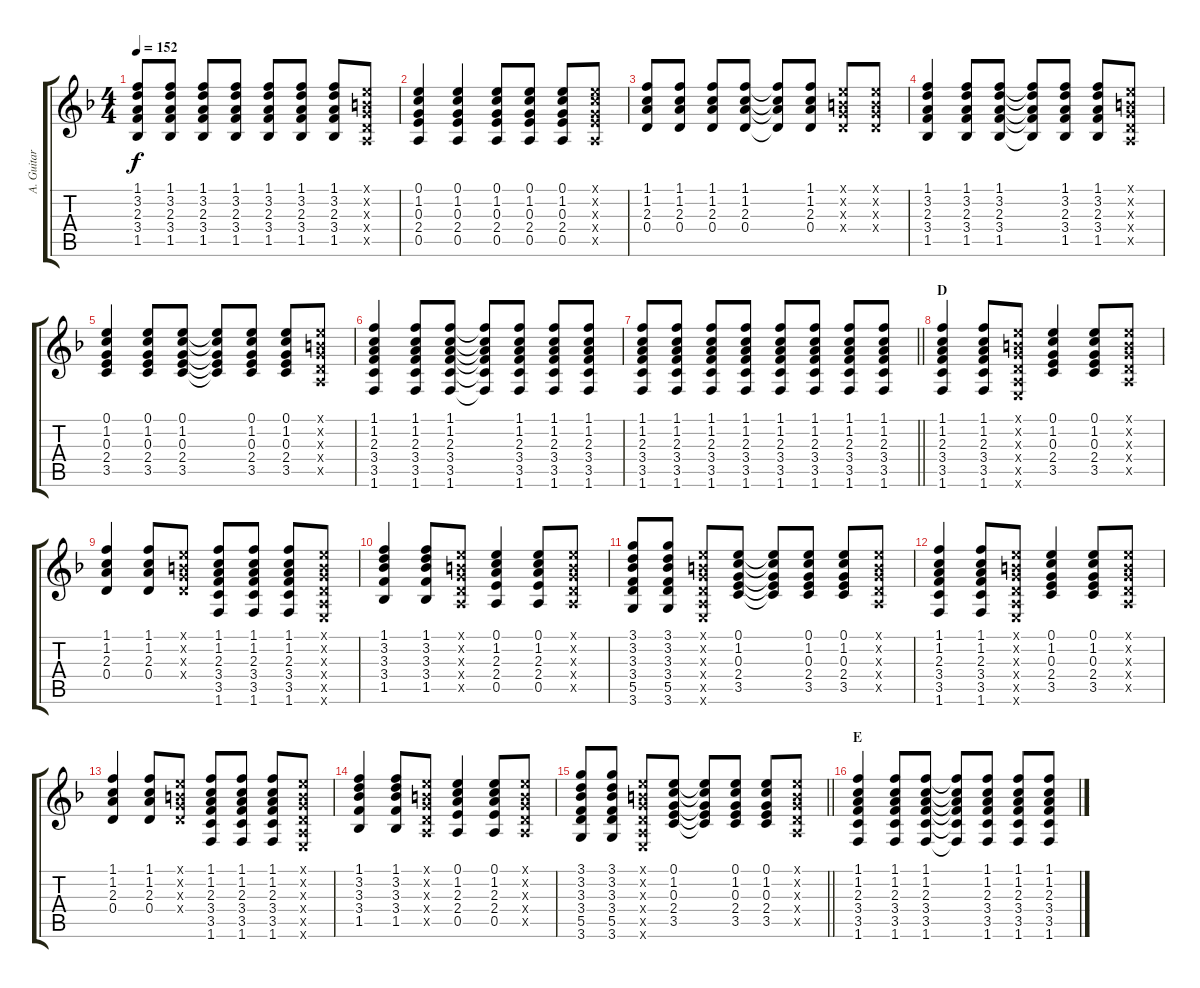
\track ("A. Guitar I" "A. Guitar ") {instrument acousticguitarsteel}
\staff {score tabs}
\tuning (E4 B3 G3 D3 A2 E2) {hide}
\ts (4 4)
\tempo 152
\clef g2
\ks f
(1.1 3.2 2.3 3.4 1.5).8{dy f} (1.1 3.2 2.3 3.4 1.5).8 (1.1 3.2 2.3 3.4 1.5).8 (1.1 3.2 2.3 3.4 1.5).8 (1.1 3.2 2.3 3.4 1.5).8 (1.1 3.2 2.3 3.4 1.5).8 (1.1 3.2 2.3 3.4 1.5).8 (0.1{x} 0.2{x} 0.3{x} 0.4{x} 0.5{x}).8 |
(0.1 1.2 0.3 2.4 0.5).4 (0.1 1.2 0.3 2.4 0.5).4 (0.1 1.2 0.3 2.4 0.5).8 (0.1 1.2 0.3 2.4 0.5).8 (0.1 1.2 0.3 2.4 0.5).8 (0.1{x} 1.2{x} 0.3{x} 2.4{x} 0.5{x}).8 |
(1.1 1.2 2.3 0.4).8 (1.1 1.2 2.3 0.4).8 (1.1 1.2 2.3 0.4).8 (1.1 1.2 2.3 0.4).8 (1.1{t} 1.2{t} 2.3{t} 0.4{t}).8 (1.1 1.2 2.3 0.4).8 (0.1{x} 0.2{x} 0.3{x} 0.4{x}).8 (0.1{x} 0.2{x} 0.3{x} 0.4{x}).8 |
(1.1 3.2 2.3 3.4 1.5).4 (1.1 3.2 2.3 3.4 1.5).8 (1.1 3.2 2.3 3.4 1.5).8 (1.1{t} 3.2{t} 2.3{t} 3.4{t} 1.5{t}).8 (1.1 3.2 2.3 3.4 1.5).8 (1.1 3.2 2.3 3.4 1.5).8 (0.1{x} 0.2{x} 0.3{x} 0.4{x} 0.5{x}).8 |
(0.1 1.2 0.3 2.4 3.5).4 (0.1 1.2 0.3 2.4 3.5).8 (0.1 1.2 0.3 2.4 3.5).8 (0.1{t} 1.2{t} 0.3{t} 2.4{t} 3.5{t}).8 (0.1 1.2 0.3 2.4 3.5).8 (0.1 1.2 0.3 2.4 3.5).8 (0.1{x} 0.2{x} 0.3{x} 0.4{x} 0.5{x}).8 |
(1.1 1.2 2.3 3.4 3.5 1.6).4 (1.1 1.2 2.3 3.4 3.5 1.6).8 (1.1 1.2 2.3 3.4 3.5 1.6).8 (1.1{t} 1.2{t} 2.3{t} 3.4{t} 3.5{t} 1.6{t}).8 (1.1 1.2 2.3 3.4 3.5 1.6).8 (1.1 1.2 2.3 3.4 3.5 1.6).8 (1.1 1.2 2.3 3.4 3.5 1.6).8 |
\barLineRight lightlight
(1.1 1.2 2.3 3.4 3.5 1.6).8 (1.1 1.2 2.3 3.4 3.5 1.6).8 (1.1 1.2 2.3 3.4 3.5 1.6).8 (1.1 1.2 2.3 3.4 3.5 1.6).8 (1.1 1.2 2.3 3.4 3.5 1.6).8 (1.1 1.2 2.3 3.4 3.5 1.6).8 (1.1 1.2 2.3 3.4 3.5 1.6).8 (1.1 1.2 2.3 3.4 3.5 1.6).8 |
\section ("" "D")
(1.1 1.2 2.3 3.4 3.5 1.6).4 (1.1 1.2 2.3 3.4 3.5 1.6).8 (0.1{x} 0.2{x} 0.3{x} 0.4{x} 0.5{x} 0.6{x}).8 (0.1 1.2 0.3 2.4 3.5).4 (0.1 1.2 0.3 2.4 3.5).8 (0.1{x} 0.2{x} 0.3{x} 0.4{x} 0.5{x}).8 |
(1.1 1.2 2.3 0.4).4 (1.1 1.2 2.3 0.4).8 (0.1{x} 0.2{x} 0.3{x} 0.4{x}).8 (1.1 1.2 2.3 3.4 3.5 1.6).8 (1.1 1.2 2.3 3.4 3.5 1.6).8 (1.1 1.2 2.3 3.4 3.5 1.6).8 (0.1{x} 0.2{x} 0.3{x} 0.4{x} 0.5{x} 0.6{x}).8 |
(1.1 3.2 3.3 3.4 1.5).4 (1.1 3.2 3.3 3.4 1.5).8 (0.1{x} 0.2{x} 0.3{x} 0.4{x} 0.5{x}).8 (0.1 1.2 2.3 2.4 0.5).4 (0.1 1.2 2.3 2.4 0.5).8 (0.1{x} 0.2{x} 0.3{x} 0.4{x} 0.5{x}).8 |
(3.1 3.2 3.3 3.4 5.5 3.6).8 (3.1 3.2 3.3 3.4 5.5 3.6).8 (0.1{x} 0.2{x} 0.3{x} 0.4{x} 0.5{x} 0.6{x}).8 (0.1 1.2 0.3 2.4 3.5).8 (0.1{t} 1.2{t} 0.3{t} 2.4{t} 3.5{t}).8 (0.1 1.2 0.3 2.4 3.5).8 (0.1 1.2 0.3 2.4 3.5).8 (0.1{x} 0.2{x} 0.3{x} 0.4{x} 0.5{x}).8 |
(1.1 1.2 2.3 3.4 3.5 1.6).4 (1.1 1.2 2.3 3.4 3.5 1.6).8 (0.1{x} 0.2{x} 0.3{x} 0.4{x} 0.5{x} 0.6{x}).8 (0.1 1.2 0.3 2.4 3.5).4 (0.1 1.2 0.3 2.4 3.5).8 (0.1{x} 0.2{x} 0.3{x} 0.4{x} 0.5{x}).8 |
(1.1 1.2 2.3 0.4).4 (1.1 1.2 2.3 0.4).8 (0.1{x} 0.2{x} 0.3{x} 0.4{x}).8 (1.1 1.2 2.3 3.4 3.5 1.6).8 (1.1 1.2 2.3 3.4 3.5 1.6).8 (1.1 1.2 2.3 3.4 3.5 1.6).8 (0.1{x} 0.2{x} 0.3{x} 0.4{x} 0.5{x} 0.6{x}).8 |
(1.1 3.2 3.3 3.4 1.5).4 (1.1 3.2 3.3 3.4 1.5).8 (0.1{x} 0.2{x} 0.3{x} 0.4{x} 0.5{x}).8 (0.1 1.2 2.3 2.4 0.5).4 (0.1 1.2 2.3 2.4 0.5).8 (0.1{x} 0.2{x} 0.3{x} 0.4{x} 0.5{x}).8 |
\barLineRight lightlight
(3.1 3.2 3.3 3.4 5.5 3.6).8 (3.1 3.2 3.3 3.4 5.5 3.6).8 (0.1{x} 0.2{x} 0.3{x} 0.4{x} 0.5{x} 0.6{x}).8 (0.1 1.2 0.3 2.4 3.5).8 (0.1{t} 1.2{t} 0.3{t} 2.4{t} 3.5{t}).8 (0.1 1.2 0.3 2.4 3.5).8 (0.1 1.2 0.3 2.4 3.5).8 (0.1{x} 0.2{x} 0.3{x} 0.4{x} 0.5{x}).8 |
\section ("" "E")
(1.1 1.2 2.3 3.4 3.5 1.6).4 (1.1 1.2 2.3 3.4 3.5 1.6).8 (1.1 1.2 2.3 3.4 3.5 1.6).8 (1.1{t} 1.2{t} 2.3{t} 3.4{t} 3.5{t} 1.6{t}).8 (1.1 1.2 2.3 3.4 3.5 1.6).8 (1.1 1.2 2.3 3.4 3.5 1.6).8 (1.1 1.2 2.3 3.4 3.5 1.6).8
